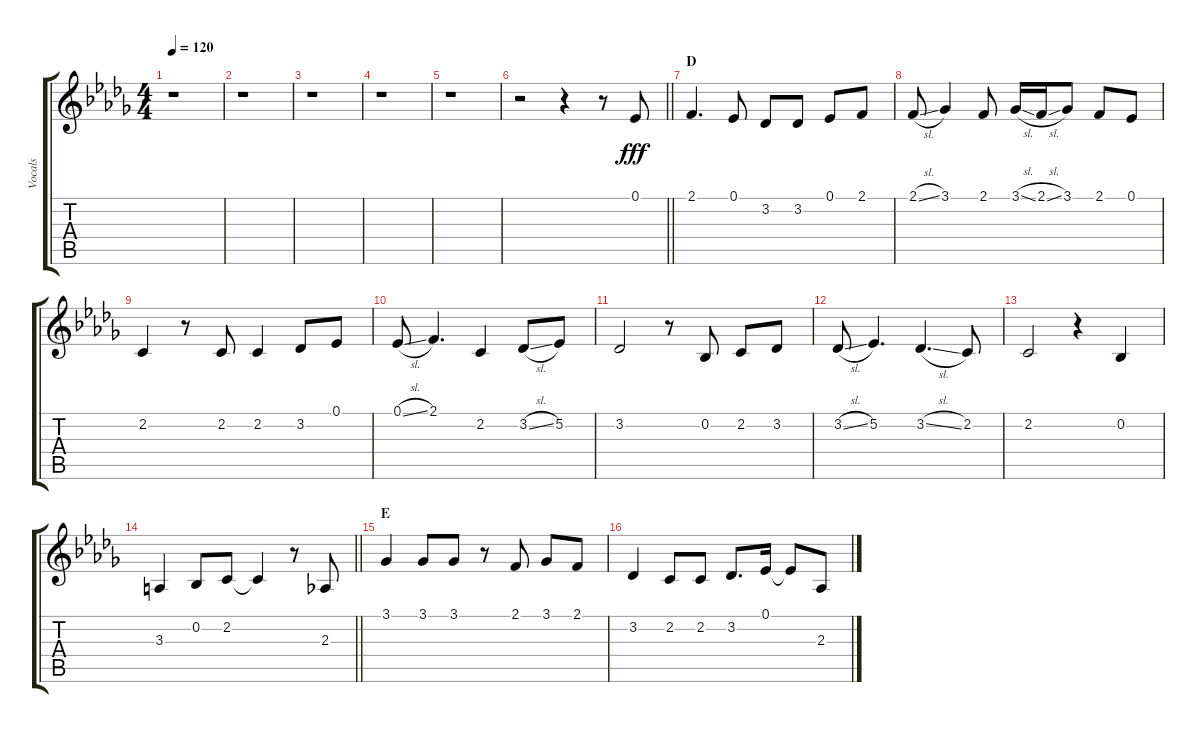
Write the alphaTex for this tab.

\track ("Vocals" "Vocals") {instrument voiceoohs}
\staff {score tabs}
\tuning (Eb4 Bb3 Gb3 Db3 Ab2 Db2) {hide}
\ts (4 4)
\tempo 120
\clef g2
\ks db
r.1{dy fff} |
r.1 |
r.1 |
r.1 |
r.1 |
\barLineRight lightlight
r.2 r.4 r.8 0.1.8 |
\section ("" "D")
2.1.4{d} 0.1.8 3.2.8 3.2.8 0.1.8 2.1.8 |
2.1{sl}.8 3.1.4 2.1.8 3.1{sl}.16 2.1{sl}.16 3.1.8 2.1.8 0.1.8 |
2.2.4 r.8 2.2.8 2.2.4 3.2.8 0.1.8 |
0.1{sl}.8 2.1.4{d} 2.2.4 3.2{sl}.8 5.2.8 |
3.2.2 r.8 0.2.8 2.2.8 3.2.8 |
3.2{sl}.8 5.2.4{d} 3.2{sl}.4{d} 2.2.8 |
2.2.2 r.4 0.2.4 |
\barLineRight lightlight
3.3.4 0.2.8 2.2.8 2.2{t}.4 r.8 2.3.8 |
\section ("" "E")
3.1.4 3.1.8 3.1.8 r.8 2.1.8 3.1.8 2.1.8 |
3.2.4 2.2.8 2.2.8 3.2.8{d} 0.1.16 0.1{t}.8 2.3.8
